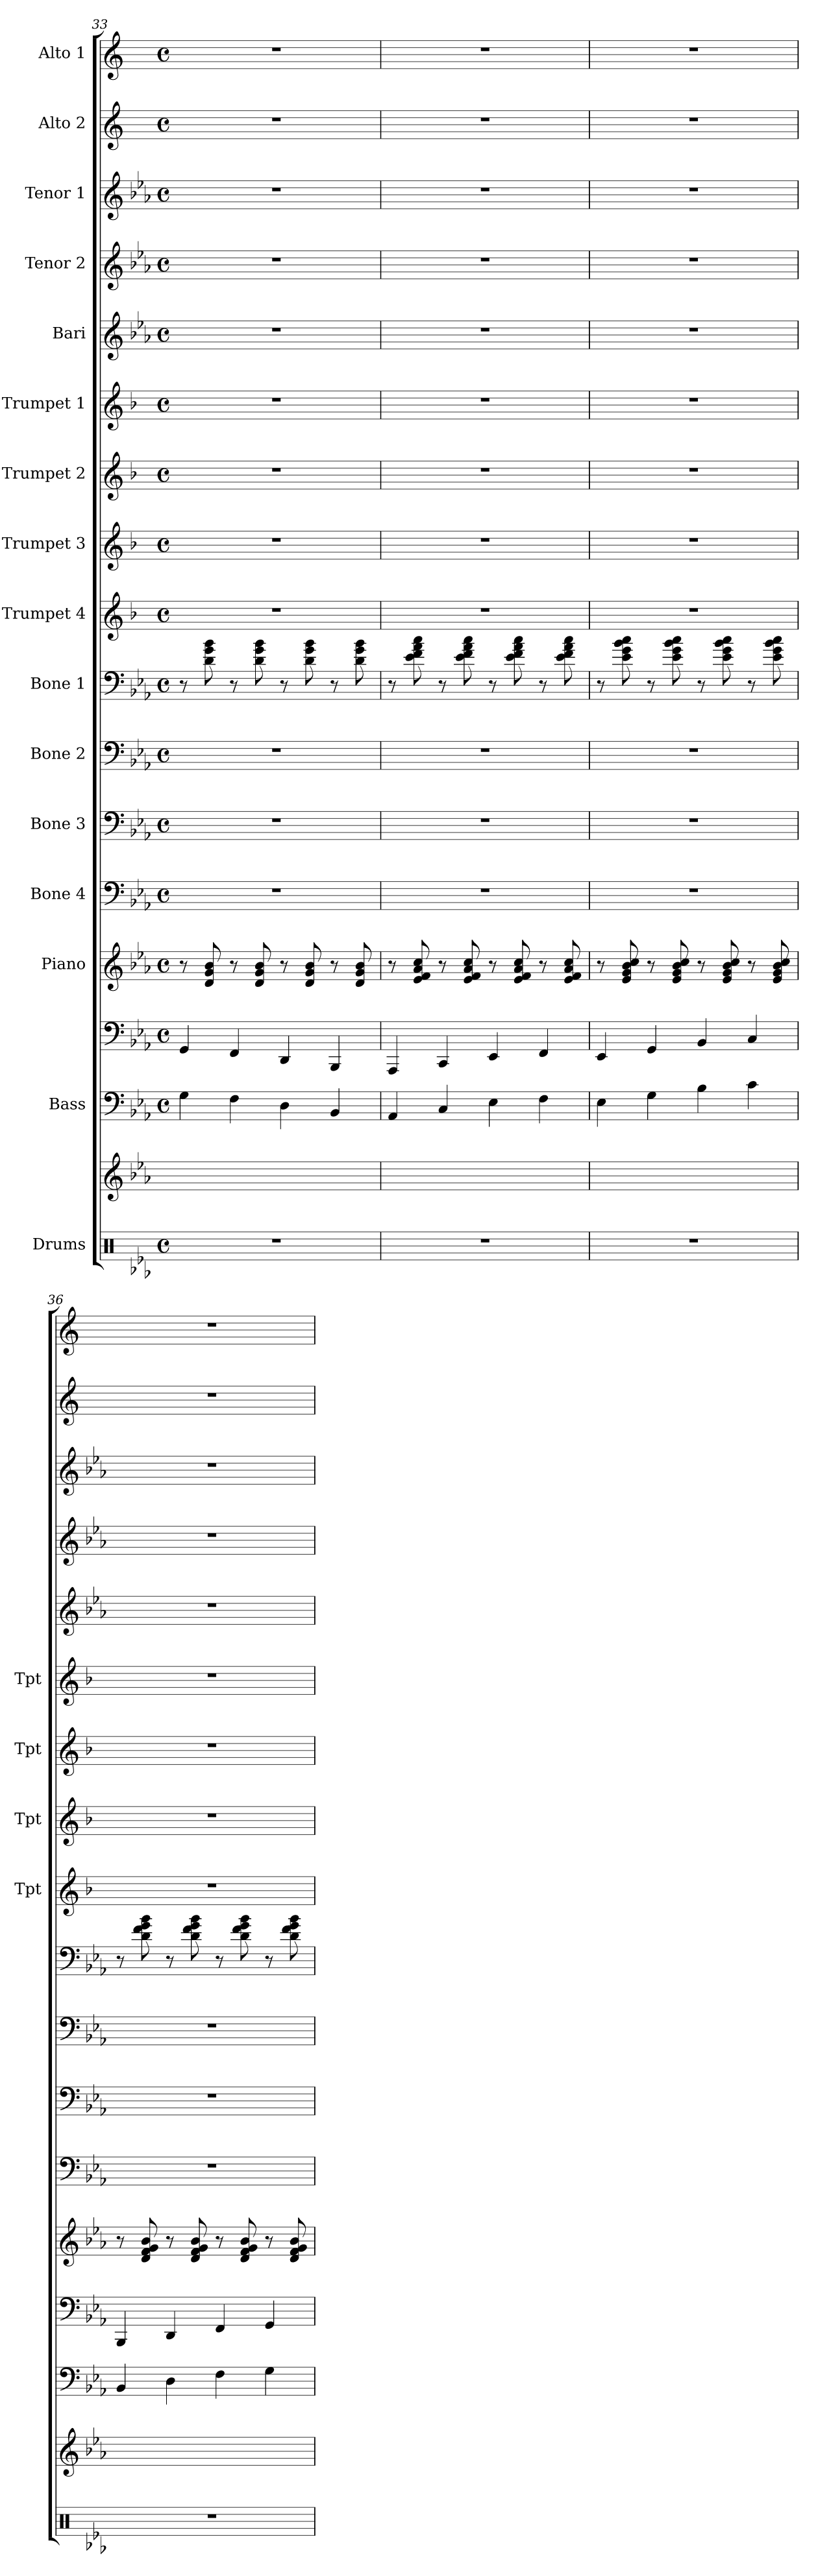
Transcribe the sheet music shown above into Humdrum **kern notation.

**kern	**kern	**kern	**kern	**kern	**kern	**kern	**kern	**kern	**kern	**kern	**kern	**kern	**kern	**kern	**kern	**kern	**kern
*part18	*part17	*part16	*part15	*part14	*part13	*part12	*part11	*part10	*part9	*part8	*part7	*part6	*part5	*part4	*part3	*part2	*part1
*staff18	*staff17	*staff16	*staff15	*staff14	*staff13	*staff12	*staff11	*staff10	*staff9	*staff8	*staff7	*staff6	*staff5	*staff4	*staff3	*staff2	*staff1
*I"Drums	*	*I"Bass	*	*I"Piano	*I"Bone 4	*I"Bone 3	*I"Bone 2	*I"Bone 1	*I"Trumpet 4	*I"Trumpet 3	*I"Trumpet 2	*I"Trumpet 1	*I"Bari	*I"Tenor 2	*I"Tenor 1	*I"Alto 2	*I"Alto 1
*	*	*	*	*	*	*	*	*	*I'Tpt	*I'Tpt	*I'Tpt	*I'Tpt	*	*	*	*	*
*clefX	*clefG2	*clefF4	*clefF4	*clefG2	*clefF4	*clefF4	*clefF4	*clefF4	*clefG2	*clefG2	*clefG2	*clefG2	*clefG2	*clefG2	*clefG2	*clefG2	*clefG2
*	*	*ITrd7c12	*	*	*	*	*	*	*ITrd1c2	*ITrd1c2	*ITrd1c2	*ITrd1c2	*ITrd12c21	*ITrd8c14	*ITrd8c14	*ITrd5c9	*ITrd5c9
*k[b-e-a-]	*k[b-e-a-]	*k[b-e-a-]	*k[b-e-a-]	*k[b-e-a-]	*k[b-e-a-]	*k[b-e-a-]	*k[b-e-a-]	*k[b-e-a-]	*k[b-e-a-]	*k[b-e-a-]	*k[b-e-a-]	*k[b-e-a-]	*k[b-e-a-]	*k[b-e-a-]	*k[b-e-a-]	*k[b-e-a-]	*k[b-e-a-]
*E-:	*E-:	*E-:	*E-:	*E-:	*E-:	*E-:	*E-:	*E-:	*E-:	*E-:	*E-:	*E-:	*E-:	*E-:	*E-:	*E-:	*E-:
*M4/4	*	*M4/4	*M4/4	*M4/4	*M4/4	*M4/4	*M4/4	*M4/4	*M4/4	*M4/4	*M4/4	*M4/4	*M4/4	*M4/4	*M4/4	*M4/4	*M4/4
*met(c)	*	*met(c)	*met(c)	*met(c)	*met(c)	*met(c)	*met(c)	*met(c)	*met(c)	*met(c)	*met(c)	*met(c)	*met(c)	*met(c)	*met(c)	*met(c)	*met(c)
=33	=33	=33	=33	=33	=33	=33	=33	=33	=33	=33	=33	=33	=33	=33	=33	=33	=33
1r	1ryy	4GG\	4GG/	8r	1r	1r	1r	8r	1r	1r	1r	1r	1r	1r	1r	1r	1r
.	.	.	.	8d/ 8g/ 8b-/	.	.	.	8d\ 8g\ 8b-\	.	.	.	.	.	.	.	.	.
.	.	4FF\	4FF/	8r	.	.	.	8r	.	.	.	.	.	.	.	.	.
.	.	.	.	8d/ 8g/ 8b-/	.	.	.	8d\ 8g\ 8b-\	.	.	.	.	.	.	.	.	.
.	.	4DD\	4DD/	8r	.	.	.	8r	.	.	.	.	.	.	.	.	.
.	.	.	.	8d/ 8g/ 8b-/	.	.	.	8d\ 8g\ 8b-\	.	.	.	.	.	.	.	.	.
.	.	4BBB-/	4BBB-/	8r	.	.	.	8r	.	.	.	.	.	.	.	.	.
.	.	.	.	8d/ 8g/ 8b-/	.	.	.	8d\ 8g\ 8b-\	.	.	.	.	.	.	.	.	.
=34	=34	=34	=34	=34	=34	=34	=34	=34	=34	=34	=34	=34	=34	=34	=34	=34	=34
1r	1ryy	4AAA-/	4AAA-/	8r	1r	1r	1r	8r	1r	1r	1r	1r	1r	1r	1r	1r	1r
.	.	.	.	8e-/ 8f/ 8a-/ 8cc/	.	.	.	8e-\ 8f\ 8a-\ 8cc\	.	.	.	.	.	.	.	.	.
.	.	4CC/	4CC/	8r	.	.	.	8r	.	.	.	.	.	.	.	.	.
.	.	.	.	8e-/ 8f/ 8a-/ 8cc/	.	.	.	8e-\ 8f\ 8a-\ 8cc\	.	.	.	.	.	.	.	.	.
.	.	4EE-\	4EE-/	8r	.	.	.	8r	.	.	.	.	.	.	.	.	.
.	.	.	.	8e-/ 8f/ 8a-/ 8cc/	.	.	.	8e-\ 8f\ 8a-\ 8cc\	.	.	.	.	.	.	.	.	.
.	.	4FF\	4FF/	8r	.	.	.	8r	.	.	.	.	.	.	.	.	.
.	.	.	.	8e-/ 8f/ 8a-/ 8cc/	.	.	.	8e-\ 8f\ 8a-\ 8cc\	.	.	.	.	.	.	.	.	.
=35	=35	=35	=35	=35	=35	=35	=35	=35	=35	=35	=35	=35	=35	=35	=35	=35	=35
1r	1ryy	4EE-\	4EE-/	8r	1r	1r	1r	8r	1r	1r	1r	1r	1r	1r	1r	1r	1r
.	.	.	.	8e-/ 8g/ 8b-/ 8cc/	.	.	.	8e-\ 8g\ 8b-\ 8cc\	.	.	.	.	.	.	.	.	.
.	.	4GG\	4GG/	8r	.	.	.	8r	.	.	.	.	.	.	.	.	.
.	.	.	.	8e-/ 8g/ 8b-/ 8cc/	.	.	.	8e-\ 8g\ 8b-\ 8cc\	.	.	.	.	.	.	.	.	.
.	.	4BB-\	4BB-/	8r	.	.	.	8r	.	.	.	.	.	.	.	.	.
.	.	.	.	8e-/ 8g/ 8b-/ 8cc/	.	.	.	8e-\ 8g\ 8b-\ 8cc\	.	.	.	.	.	.	.	.	.
.	.	4C\	4C/	8r	.	.	.	8r	.	.	.	.	.	.	.	.	.
.	.	.	.	8e-/ 8g/ 8b-/ 8cc/	.	.	.	8e-\ 8g\ 8b-\ 8cc\	.	.	.	.	.	.	.	.	.
=36	=36	=36	=36	=36	=36	=36	=36	=36	=36	=36	=36	=36	=36	=36	=36	=36	=36
1r	1ryy	4BBB-/	4BBB-/	8r	1r	1r	1r	8r	1r	1r	1r	1r	1r	1r	1r	1r	1r
.	.	.	.	8d/ 8f/ 8g/ 8b-/	.	.	.	8d\ 8f\ 8g\ 8b-\	.	.	.	.	.	.	.	.	.
.	.	4DD\	4DD/	8r	.	.	.	8r	.	.	.	.	.	.	.	.	.
.	.	.	.	8d/ 8f/ 8g/ 8b-/	.	.	.	8d\ 8f\ 8g\ 8b-\	.	.	.	.	.	.	.	.	.
.	.	4FF\	4FF/	8r	.	.	.	8r	.	.	.	.	.	.	.	.	.
.	.	.	.	8d/ 8f/ 8g/ 8b-/	.	.	.	8d\ 8f\ 8g\ 8b-\	.	.	.	.	.	.	.	.	.
.	.	4GG\	4GG/	8r	.	.	.	8r	.	.	.	.	.	.	.	.	.
.	.	.	.	8d/ 8f/ 8g/ 8b-/	.	.	.	8d\ 8f\ 8g\ 8b-\	.	.	.	.	.	.	.	.	.
=	=	=	=	=	=	=	=	=	=	=	=	=	=	=	=	=	=
*-	*-	*-	*-	*-	*-	*-	*-	*-	*-	*-	*-	*-	*-	*-	*-	*-	*-
